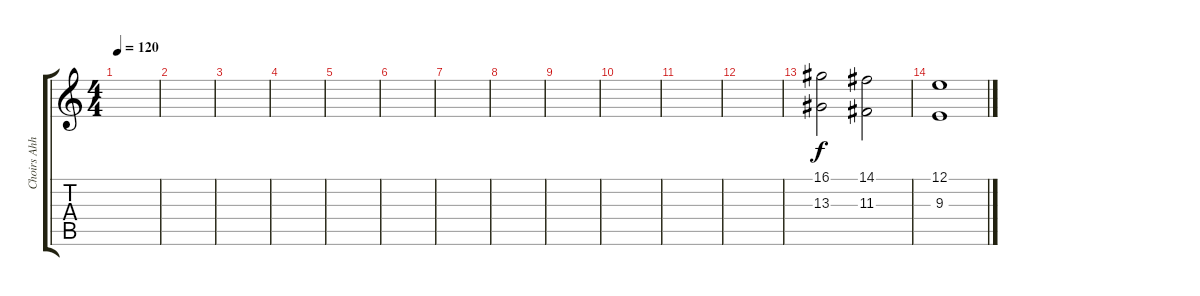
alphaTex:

\track ("Choirs Ahh's" "Choirs Ahh") {instrument choiraahs}
\staff {score tabs}
\tuning (E4 B3 G3 D3 A2 E2) {hide}
\ts (4 4)
\tempo 120
\clef g2
\ks c
|
|
|
|
|
|
|
|
|
|
|
|
(16.1 13.3).2 (14.1 11.3).2 |
(12.1 9.3).1
